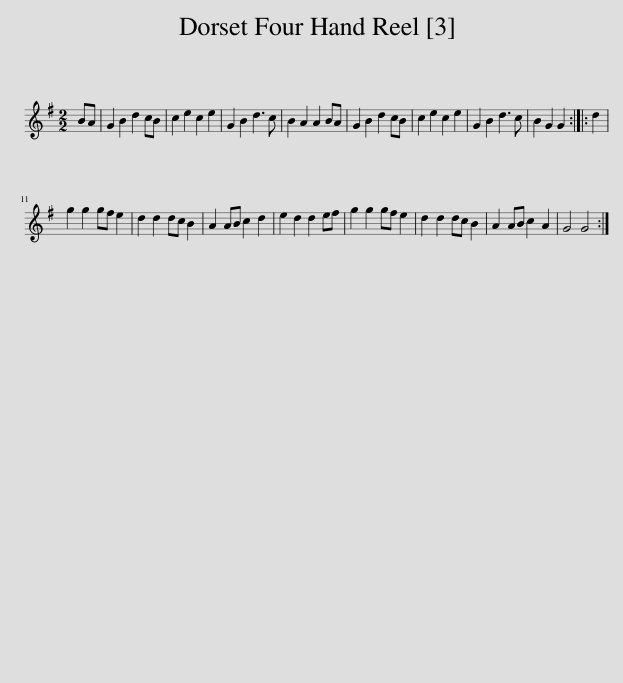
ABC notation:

X:1
L:1/8
M:2/2
I:linebreak $
K:G
V:1 treble
V:1
 BA | G2 B2 d2 cB | c2 e2 c2 e2 | G2 B2 d3 c | B2 A2 A2 BA | %5
 G2 B2 d2 cB | c2 e2 c2 e2 | G2 B2 d3 c | B2 G2 G2 :: d2 |$ %10
 g2 g2 gf e2 | d2 d2 dc B2 | A2 AB c2 d2 | e2 d2 d2 ef | g2 g2 gf e2 | %15
 d2 d2 dc B2 | A2 AB c2 A2 | G4 G4 :| %18
